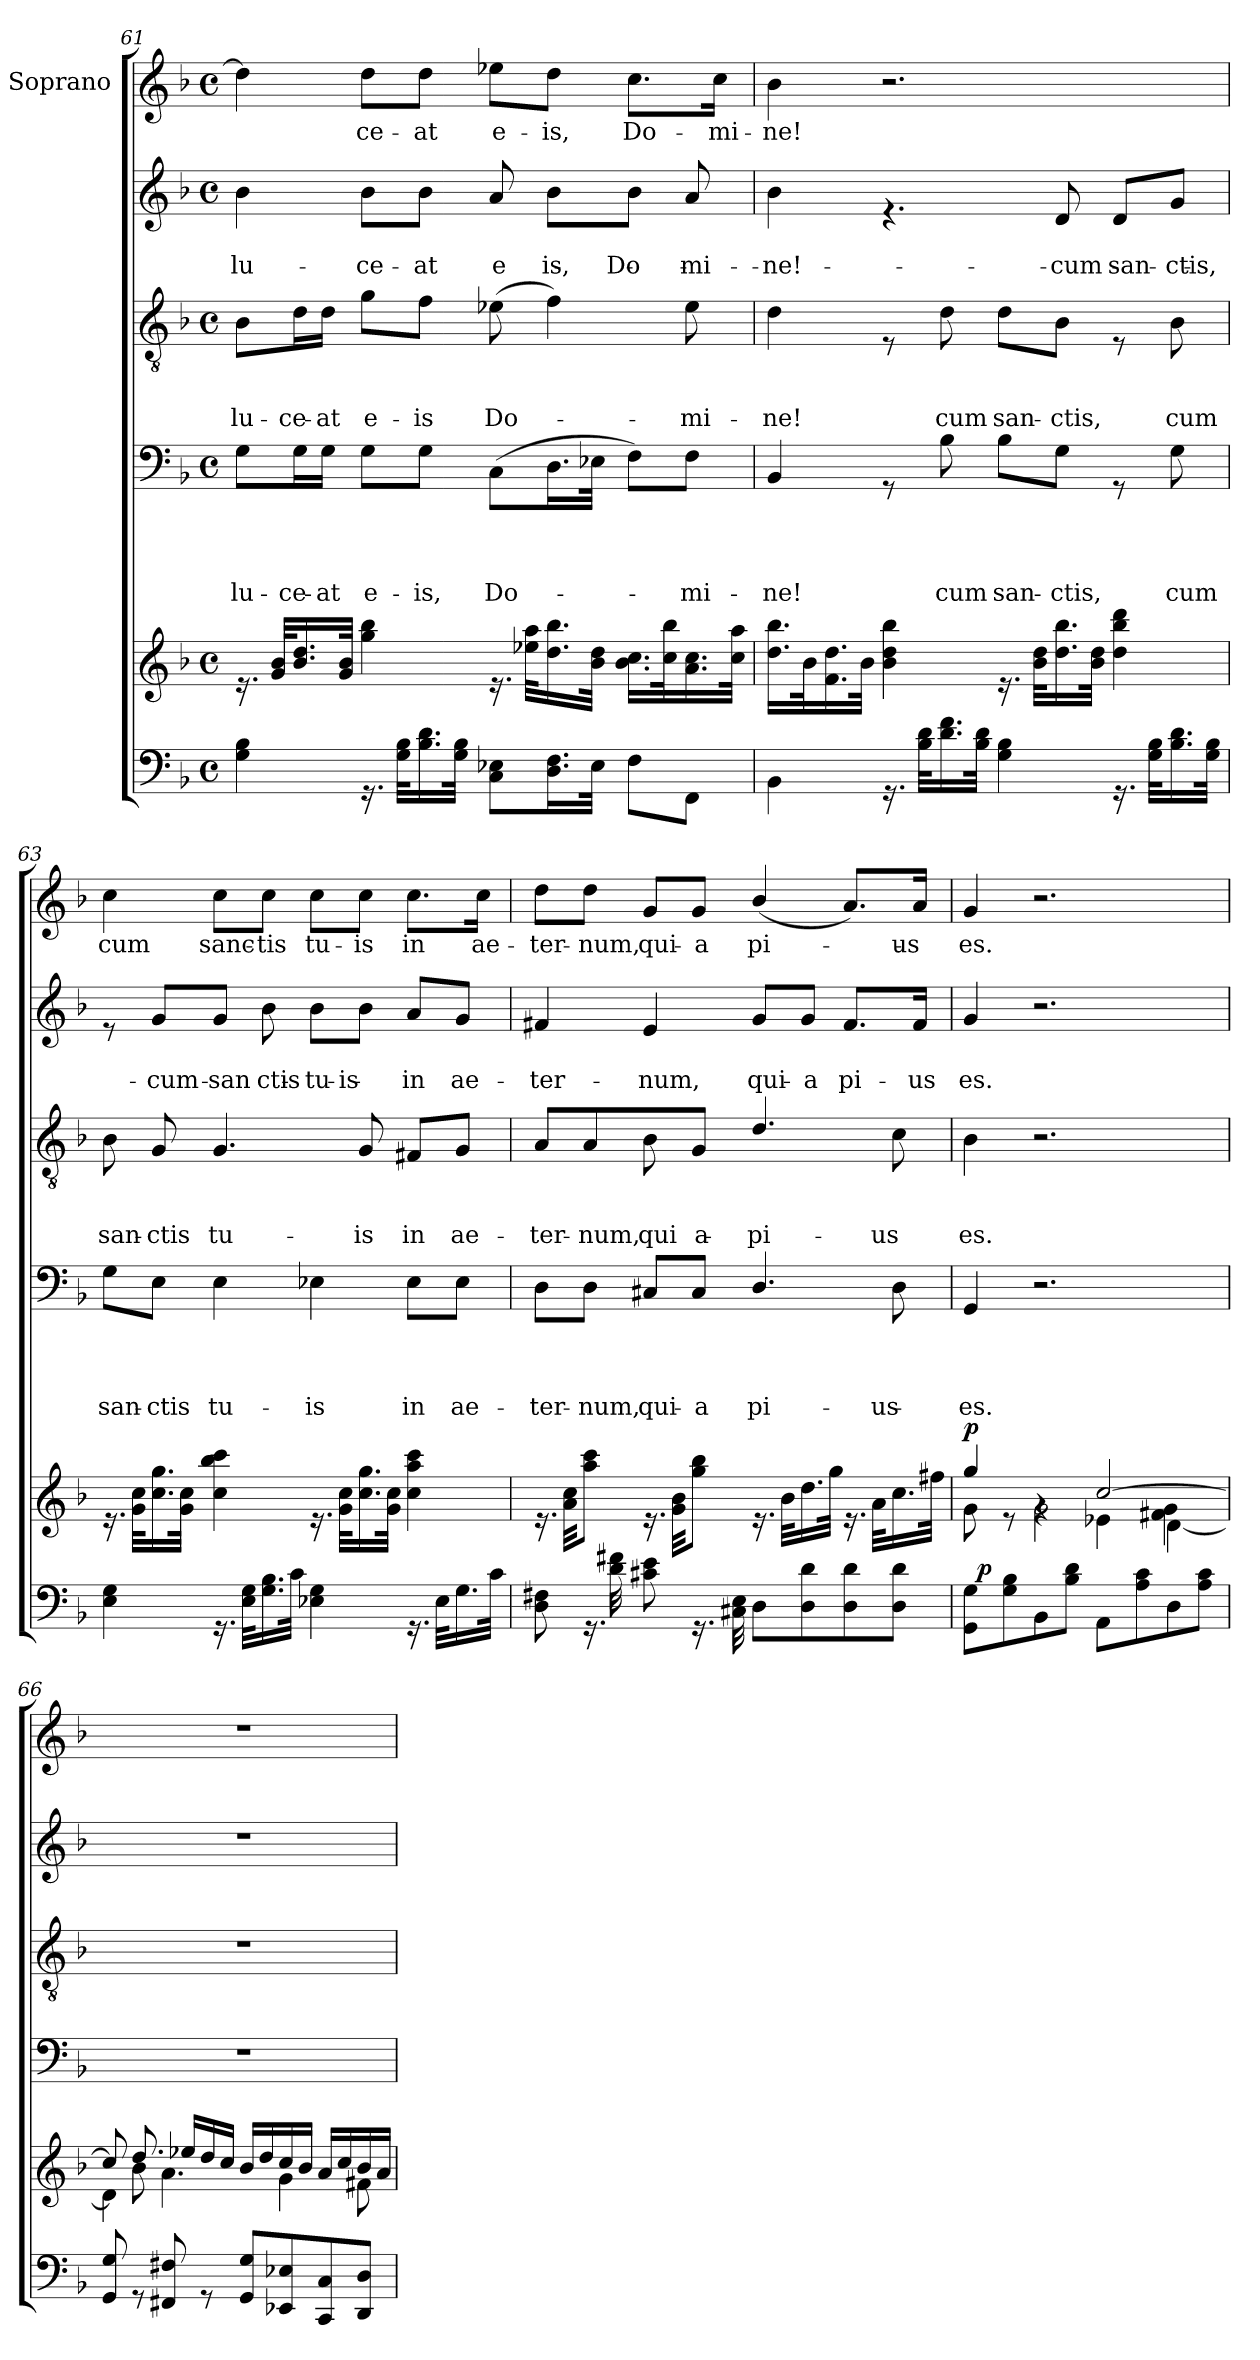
**kern	**dynam	**kern	**dynam	**kern	**text	**text	**text	**text	**kern	**text	**text	**text	**kern	**text	**text	**kern	**text
*part6	*part6	*part5	*part5	*part4	*part4	*part4	*part4	*part4	*part3	*part3	*part3	*part3	*part2	*part2	*part2	*part1	*part1
*staff6	*staff6	*staff5	*staff5	*staff4	*staff4	*staff4	*staff4	*staff4	*staff3	*staff3	*staff3	*staff3	*staff2	*staff2	*staff2	*staff1	*staff1
*	*	*	*	*	*	*	*	*	*	*	*	*	*	*	*	*I"Soprano	*
!!LO:PB:g=z
*clefF4	*	*clefG2	*	*clefF4	*	*	*	*	*clefGv2	*	*	*	*clefG2	*	*	*clefG2	*
*k[b-]	*	*k[b-]	*	*k[b-]	*	*	*	*	*k[b-]	*	*	*	*k[b-]	*	*	*k[b-]	*
*F:	*	*F:	*	*F:	*	*	*	*	*F:	*	*	*	*F:	*	*	*F:	*
*M4/4	*	*M4/4	*	*M4/4	*	*	*	*	*M4/4	*	*	*	*M4/4	*	*	*M4/4	*
*met(c)	*	*met(c)	*	*met(c)	*	*	*	*	*met(c)	*	*	*	*met(c)	*	*	*met(c)	*
=61	=61	=61	=61	=61	=61	=61	=61	=61	=61	=61	=61	=61	=61	=61	=61	=61	=61
!	!	!	!	!	!	!	!	!LO:LY:b	!	!	!	!LO:LY:b	!	!	!LO:LY:b	!	!
*	*	*	*	*	*	*	*	*	*	*	*	*	*^	*	*	*	*
4G\ 4B-\	.	16.rd	.	8G\L	.	.	.	lu-	8B-\L	.	.	lu-	4b-\	2ryy	.	lu-	4dd\]	.
.	.	32g/ 32b-/KLL	.	.	.	.	.	.	.	.	.	.	.	.	.	.	.	.
!	!	!	!	!	!	!	!	!LO:LY:b	!	!	!	!LO:LY:b	!	!	!	!	!	!
.	.	16.b-/ 16.dd/	.	16G\L	.	.	.	-ce-	16d\L	.	.	-ce-	.	.	.	.	.	.
!	!	!	!	!	!	!	!	!LO:LY:b	!	!	!	!LO:LY:b	!	!	!	!	!	!
.	.	.	.	16G\JJ	.	.	.	-at	16d\JJ	.	.	-at	.	.	.	.	.	.
.	.	32g/ 32b-/JJk	.	.	.	.	.	.	.	.	.	.	.	.	.	.	.	.
!	!	!	!	!	!	!	!	!LO:LY:b	!	!	!	!LO:LY:b	!	!	!	!LO:LY:b	!	!LO:LY:b
16.rFF	.	4gg\ 4bb-\	.	8G\L	.	.	.	e-	8g\L	.	.	e-	8b-\L	.	.	-ce-	8dd\L	-ce-
32G\ 32B-\KLL	.	.	.	.	.	.	.	.	.	.	.	.	.	.	.	.	.	.
!	!	!	!	!	!	!	!	!LO:LY:b	!	!	!	!LO:LY:b	!	!	!	!LO:LY:b	!	!LO:LY:b
16.B-\ 16.d\	.	.	.	8G\J	.	.	.	-is,	8f\J	.	.	-is	8b-\J	.	.	-at	8dd\J	-at
32G\ 32B-\JJk	.	.	.	.	.	.	.	.	.	.	.	.	.	.	.	.	.	.
!	!	!	!	!	!	!	!	!LO:LY:b	!	!	!	!LO:LY:b	!	!	!	!LO:LY:b	!	!LO:LY:b
8C\ 8E-X\L	.	16.rd	.	(>8C\L	.	.	.	Do-	(>8e-X\	.	.	Do-	8a/	8ryy	.	e-	8ee-X\L	e-
.	.	32ee-X\ 32aa\KLL	.	.	.	.	.	.	.	.	.	.	.	.	.	.	.	.
!	!	!	!	!	!	!	!	!	!	!	!	!	!	!	!	!LO:LY:b	!	!LO:LY:b
16.D\ 16.F\L	.	16.dd\ 16.bb-\	.	16.D\L	.	.	.	.	4f\)	.	.	.	4ryy	8b-\L	.	-is,	8dd\J	-is,
32E-\JJk	.	32b-\ 32dd\JJk	.	32E-X\JJk	.	.	.	.	.	.	.	.	.	.	.	.	.	.
!	!	!	!	!	!	!	!	!	!	!	!	!	!	!	!	!LO:LY:b	!	!LO:LY:b
8F\L	.	16.b-\ 16.cc\LL	.	8F\L)	.	.	.	.	.	.	.	.	.	8b-\J	.	Do-	8.cc\L	Do-
.	.	32cc\ 32bb-\k	.	.	.	.	.	.	.	.	.	.	.	.	.	.	.	.
!	!	!	!	!	!	!	!	!LO:LY:b	!	!	!	!LO:LY:b	!	!	!	!LO:LY:b	!	!
8FF\J	.	16.a\ 16.cc\	.	8F\J	.	.	.	-mi-	8e-\	.	.	-mi-	8a/	8ryy	.	-mi-	.	.
!	!	!	!	!	!	!	!	!	!	!	!	!	!	!	!	!	!	!LO:LY:b
.	.	.	.	.	.	.	.	.	.	.	.	.	.	.	.	.	16cc\Jk	-mi-
.	.	32cc\ 32aa\JJk	.	.	.	.	.	.	.	.	.	.	.	.	.	.	.	.
*	*	*	*	*	*	*	*	*	*	*	*	*	*v	*v	*	*	*	*
=62	=62	=62	=62	=62	=62	=62	=62	=62	=62	=62	=62	=62	=62	=62	=62	=62	=62
!	!	!	!	!	!	!	!	!LO:LY:b	!	!	!	!LO:LY:b	!	!	!LO:LY:b	!	!LO:LY:b
4BB-\	.	16.dd\ 16.bb-\LL	.	4BB-/	.	.	.	-ne!	4d\	.	.	-ne!	4b-\	.	-ne!	4b-\	-ne!
.	.	32b-\k	.	.	.	.	.	.	.	.	.	.	.	.	.	.	.
.	.	16.f\ 16.dd\	.	.	.	.	.	.	.	.	.	.	.	.	.	.	.
.	.	32b-\JJk	.	.	.	.	.	.	.	.	.	.	.	.	.	.	.
16.rFF	.	4b-\ 4dd\ 4bb-\	.	8rGG	.	.	.	.	8rE	.	.	.	4.re	.	.	2.r	.
32B-\ 32d\KLL	.	.	.	.	.	.	.	.	.	.	.	.	.	.	.	.	.
!	!	!	!	!	!	!	!	!LO:LY:b	!	!	!	!LO:LY:b	!	!	!	!	!
16.d\ 16.f\	.	.	.	8B-\	.	.	.	cum	8d\	.	.	cum	.	.	.	.	.
32B-\ 32d\JJk	.	.	.	.	.	.	.	.	.	.	.	.	.	.	.	.	.
!	!	!	!	!	!	!	!	!LO:LY:b	!	!	!	!LO:LY:b	!	!	!	!	!
4G\ 4B-\	.	16.rd	.	8B-\L	.	.	.	san-	8d\L	.	.	san-	.	.	.	.	.
.	.	32b-\ 32dd\KLL	.	.	.	.	.	.	.	.	.	.	.	.	.	.	.
!	!	!	!	!	!	!	!	!LO:LY:b	!	!	!	!LO:LY:b	!	!	!LO:LY:b	!	!
.	.	16.dd\ 16.bb-\	.	8G\J	.	.	.	-ctis,	8B-\J	.	.	-ctis,	8d/	.	cum	.	.
.	.	32b-\ 32dd\JJk	.	.	.	.	.	.	.	.	.	.	.	.	.	.	.
!	!	!	!	!	!	!	!	!	!	!	!	!	!	!	!LO:LY:b	!	!
16.rFF	.	4dd\ 4bb-\ 4ddd\	.	8rGG	.	.	.	.	8rE	.	.	.	8d/L	.	san-	.	.
32G\ 32B-\KLL	.	.	.	.	.	.	.	.	.	.	.	.	.	.	.	.	.
!	!	!	!	!	!	!	!	!LO:LY:b	!	!	!	!LO:LY:b	!	!	!LO:LY:b	!	!
16.B-\ 16.d\	.	.	.	8G\	.	.	.	cum	8B-\	.	.	cum	8g/J	.	-ctis,	.	.
32G\ 32B-\JJk	.	.	.	.	.	.	.	.	.	.	.	.	.	.	.	.	.
=63	=63	=63	=63	=63	=63	=63	=63	=63	=63	=63	=63	=63	=63	=63	=63	=63	=63
!	!	!	!	!	!	!	!	!LO:LY:b	!	!	!	!LO:LY:b	!	!	!	!	!LO:LY:b
*	*	*	*	*	*	*	*	*	*	*	*	*	*^	*	*	*	*
4E\ 4G\	.	16.rd	.	8G\L	.	.	.	san-	8B-\	.	.	san-	8re	4.ryy	.	.	4cc\	cum
.	.	32g\ 32cc\KLL	.	.	.	.	.	.	.	.	.	.	.	.	.	.	.	.
!	!	!	!	!	!	!	!	!LO:LY:b	!	!	!	!LO:LY:b	!	!	!	!LO:LY:b	!	!
.	.	16.cc\ 16.gg\	.	8E\J	.	.	.	-ctis	8G/	.	.	-ctis	8g/L	.	.	cum	.	.
.	.	32g\ 32cc\JJk	.	.	.	.	.	.	.	.	.	.	.	.	.	.	.	.
!	!	!	!	!	!	!	!	!LO:LY:b	!	!	!	!LO:LY:b	!	!	!	!LO:LY:b	!	!LO:LY:b
16.rFF	.	4cc\ 4bb-\ 4ccc\	.	4E\	.	.	.	tu-	4.G/	.	.	tu-	8g/J	.	.	san-	8cc\L	sanc-
32E\ 32G\KLL	.	.	.	.	.	.	.	.	.	.	.	.	.	.	.	.	.	.
!	!	!	!	!	!	!	!	!	!	!	!	!	!	!	!	!LO:LY:b	!	!LO:LY:b
16.G\ 16.B-\	.	.	.	.	.	.	.	.	.	.	.	.	4.ryy	8b-\	.	-ctis	8cc\J	-tis
32c\JJk	.	.	.	.	.	.	.	.	.	.	.	.	.	.	.	.	.	.
!	!	!	!	!	!	!	!	!LO:LY:b	!	!	!	!	!	!	!	!LO:LY:b	!	!LO:LY:b
4E-X\ 4G\	.	16.rd	.	4E-X\	.	.	.	-is	.	.	.	.	.	8b-\L	.	tu-	8cc\L	tu-
.	.	32g\ 32cc\KLL	.	.	.	.	.	.	.	.	.	.	.	.	.	.	.	.
!	!	!	!	!	!	!	!	!	!	!	!	!LO:LY:b	!	!	!	!LO:LY:b	!	!LO:LY:b
.	.	16.cc\ 16.gg\	.	.	.	.	.	.	8G/	.	.	-is	.	8b-\J	.	-is	8cc\J	-is
.	.	32g\ 32cc\JJk	.	.	.	.	.	.	.	.	.	.	.	.	.	.	.	.
!	!	!	!	!	!	!	!	!LO:LY:b	!	!	!	!LO:LY:b	!	!	!	!LO:LY:b	!	!LO:LY:b
16.rFF	.	4cc\ 4aa\ 4ccc\	.	8E-\L	.	.	.	in	8F#X/L	.	.	in	8a/L	4ryy	.	-in	8.cc\L	in
32E-\KLL	.	.	.	.	.	.	.	.	.	.	.	.	.	.	.	.	.	.
!	!	!	!	!	!	!	!	!LO:LY:b	!	!	!	!LO:LY:b	!	!	!	!LO:LY:b	!	!
16.G\	.	.	.	8E-\J	.	.	.	ae-	8G/J	.	.	ae-	8g/J	.	.	ae-	.	.
!	!	!	!	!	!	!	!	!	!	!	!	!	!	!	!	!	!	!LO:LY:b
.	.	.	.	.	.	.	.	.	.	.	.	.	.	.	.	.	16cc\Jk	ae-
32c\JJk	.	.	.	.	.	.	.	.	.	.	.	.	.	.	.	.	.	.
*	*	*	*	*	*	*	*	*	*	*	*	*	*v	*v	*	*	*	*
!!LO:LB:g=z
=64	=64	=64	=64	=64	=64	=64	=64	=64	=64	=64	=64	=64	=64	=64	=64	=64	=64
!	!	!	!	!	!	!	!	!LO:LY:b	!	!	!	!LO:LY:b	!	!	!LO:LY:b	!	!LO:LY:b
*	*	*	*	*^	*	*	*	*	*^	*	*	*	*	*	*	*^	*
8D\ 8F#X\	.	16.rd	.	8D\L	4ryy	.	.	.	-ter-	8A/L	4ryy	.	.	-ter-	4f#X/	.	ter-	8dd\L	4ryy	-ter-
.	.	32a\ 32cc\KKL	.	.	.	.	.	.	.	.	.	.	.	.	.	.	.	.	.	.
!	!	!	!	!	!	!	!	!	!LO:LY:b	!	!	!	!	!LO:LY:b	!	!	!	!	!	!LO:LY:b
16.rFF	.	8aa\ 8ccc\J	.	8D\J	.	.	.	.	-num,	8A/	.	.	.	-num,	.	.	.	8dd\J	.	-num,
32d\ 32f#X\	.	.	.	.	.	.	.	.	.	.	.	.	.	.	.	.	.	.	.	.
!	!	!	!	!	!	!	!	!	!LO:LY:b	!	!	!	!	!LO:LY:b	!	!	!LO:LY:b	!	!	!LO:LY:b
8c#X\ 8e\	.	16.rd	.	4ryy	8C#X/L	.	.	.	-qui-	8ryy	8B-\	.	.	qui-	4e/	.	-num,	4ryy	8g/L	-qui-
.	.	32g\ 32b-\KKL	.	.	.	.	.	.	.	.	.	.	.	.	.	.	.	.	.	.
!	!	!	!	!	!	!	!	!	!LO:LY:b	!	!	!	!	!LO:LY:b	!	!	!	!	!	!LO:LY:b
16.rFF	.	8gg\ 8bb-\J	.	.	8C#/J	.	.	.	-a	8G/J	8ryy	.	.	a	.	.	.	.	8g/J	-a
32C#X\ 32E\	.	.	.	.	.	.	.	.	.	.	.	.	.	.	.	.	.	.	.	.
!	!	!	!	!	!	!	!	!	!LO:LY:b	!	!	!	!	!LO:LY:b	!	!	!LO:LY:b	!	!	!LO:LY:b
8D\L	.	16.rd	.	4.D/	4.ryy	.	.	.	pi-	2ryy	4.d/	.	.	-pi-	8g/L	.	qui-	(4b-/	4ryy	pi-
.	.	32b-\KLL	.	.	.	.	.	.	.	.	.	.	.	.	.	.	.	.	.	.
!	!	!	!	!	!	!	!	!	!	!	!	!	!	!	!	!	!LO:LY:b	!	!	!
8D\ 8d\	.	16.dd\	.	.	.	.	.	.	.	.	.	.	.	.	8g/J	.	-a	.	.	.
.	.	32gg\JJk	.	.	.	.	.	.	.	.	.	.	.	.	.	.	.	.	.	.
!	!	!	!	!	!	!	!	!	!	!	!	!	!	!	!	!	!LO:LY:b	!	!	!
8D\ 8d\	.	16.rd	.	.	.	.	.	.	.	.	.	.	.	.	8.f#/L	.	pi-	4ryy	8.a/L)	.
.	.	32a\KLL	.	.	.	.	.	.	.	.	.	.	.	.	.	.	.	.	.	.
!	!	!	!	!	!	!	!	!	!LO:LY:b	!	!	!	!	!LO:LY:b	!	!	!	!	!	!
8D\ 8d\J	.	16.cc\	.	8ryy	8D\	.	.	.	us	.	8c\	.	.	-us	.	.	.	.	.	.
!	!	!	!	!	!	!	!	!	!	!	!	!	!	!	!	!	!LO:LY:b	!	!	!LO:LY:b
.	.	.	.	.	.	.	.	.	.	.	.	.	.	.	16f#/Jk	.	-us	.	16a/Jk	us
.	.	32ff#X\JJk	.	.	.	.	.	.	.	.	.	.	.	.	.	.	.	.	.	.
*	*	*	*	*v	*v	*	*	*	*	*	*	*	*	*	*	*	*	*v	*v	*
*	*	*	*	*	*	*	*	*	*v	*v	*	*	*	*	*	*	*	*
!!LO:LB:g=z
=65	=65	=65	=65	=65	=65	=65	=65	=65	=65	=65	=65	=65	=65	=65	=65	=65	=65
*	*	*^	*	*	*	*	*	*	*	*	*	*	*	*	*	*	*
*	*	*	*^	*	*	*	*	*	*	*	*	*	*	*	*	*	*	*
*	*	*	*	*^	*	*	*	*	*	*	*	*	*	*	*	*	*	*	*
!	!	!	!	!	!	!LO:DY:a	!	!	!	!	!LO:LY:b	!	!	!	!LO:LY:b	!	!	!LO:LY:b	!	!LO:LY:b
*^	*	*	*	*	*	*	*	*	*	*	*	*	*	*	*	*	*	*	*	*
8GG\ 8G\L	32ryy	.	4gg/	8g\	2ryy	2.ryy	p	4GG/	.	.	.	es.	4B-\	.	.	es.	4g/	.	es.	4g/	es.
!	!	!LO:DY:a	!	!	!	!	!	!	!	!	!	!	!	!	!	!	!	!	!	!	!
.	2ryy	p	.	.	.	.	.	.	.	.	.	.	.	.	.	.	.	.	.	.	.
8G\ 8B-\	.	.	.	8re	.	.	.	.	.	.	.	.	.	.	.	.	.	.	.	.	.
8BB-\	.	.	4rg	2g\	.	.	.	2.r	.	.	.	.	2.r	.	.	.	2.r	.	.	2.r	.
8B-\ 8d\J	.	.	.	.	.	.	.	.	.	.	.	.	.	.	.	.	.	.	.	.	.
8AA\L	.	.	[<2cc/	.	4e-X\	.	.	.	.	.	.	.	.	.	.	.	.	.	.	.	.
.	4...ryy	.	.	.	.	.	.	.	.	.	.	.	.	.	.	.	.	.	.	.	.
8A\ 8c\	.	.	.	.	.	.	.	.	.	.	.	.	.	.	.	.	.	.	.	.	.
8D\	.	.	.	[>4d\	4ryy	4f#X\ 4g\	.	.	.	.	.	.	.	.	.	.	.	.	.	.	.
8A\ 8c\J	.	.	.	.	.	.	.	.	.	.	.	.	.	.	.	.	.	.	.	.	.
*v	*v	*	*	*	*	*	*	*	*	*	*	*	*	*	*	*	*	*	*	*	*
*	*	*	*	*v	*v	*	*	*	*	*	*	*	*	*	*	*	*	*	*	*
=66	=66	=66	=66	=66	=66	=66	=66	=66	=66	=66	=66	=66	=66	=66	=66	=66	=66	=66	=66
8GG/ 8G/	.	8cc/]	4d\]	8ryy	.	1r	.	.	.	.	1r	.	.	.	1r	.	.	1r	.
8rGG	.	8b-\	.	8.dd/	.	.	.	.	.	.	.	.	.	.	.	.	.	.	.
8FF#X/ 8F#X/	.	4.a\	2.ryy	.	.	.	.	.	.	.	.	.	.	.	.	.	.	.	.
.	.	.	.	16ee-X/LL	.	.	.	.	.	.	.	.	.	.	.	.	.	.	.
8rGG	.	.	.	16dd/	.	.	.	.	.	.	.	.	.	.	.	.	.	.	.
.	.	.	.	16cc/JJ	.	.	.	.	.	.	.	.	.	.	.	.	.	.	.
8GG/ 8G/L	.	.	.	16b-/LL	.	.	.	.	.	.	.	.	.	.	.	.	.	.	.
.	.	.	.	16dd/	.	.	.	.	.	.	.	.	.	.	.	.	.	.	.
8EE-X/ 8E-X/	.	4g\	.	16cc/	.	.	.	.	.	.	.	.	.	.	.	.	.	.	.
.	.	.	.	16b-/JJ	.	.	.	.	.	.	.	.	.	.	.	.	.	.	.
8CC/ 8C/	.	.	.	16a/LL	.	.	.	.	.	.	.	.	.	.	.	.	.	.	.
.	.	.	.	16cc/	.	.	.	.	.	.	.	.	.	.	.	.	.	.	.
8DD/ 8D/J	.	8f#X\	.	16b-/	.	.	.	.	.	.	.	.	.	.	.	.	.	.	.
.	.	.	.	16a/JJ	.	.	.	.	.	.	.	.	.	.	.	.	.	.	.
*	*	*v	*v	*v	*	*	*	*	*	*	*	*	*	*	*	*	*	*	*
=	=	=	=	=	=	=	=	=	=	=	=	=	=	=	=	=	=
*-	*-	*-	*-	*-	*-	*-	*-	*-	*-	*-	*-	*-	*-	*-	*-	*-	*-
